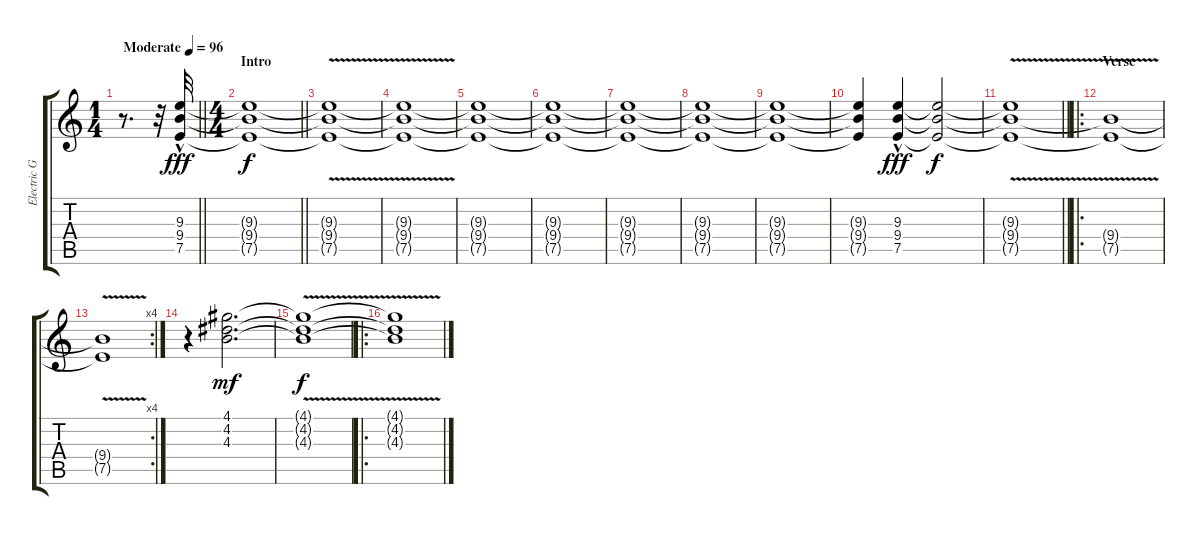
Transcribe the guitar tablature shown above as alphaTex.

\track ("Electric Gtr (Right)" "Electric G") {instrument overdrivenguitar}
\staff {score tabs}
\tuning (E4 B3 G3 D3 A2 E2) {hide}
\ts (1 4)
\tempo (96 "Moderate")
\clef g2
\barLineRight lightlight
\ks c
r.8{d dy fff instrument overdrivenguitar} r.32 (9.3{hac} 9.4{hac} 7.5{hac}).32{volume 5} |
\ts (4 4)
\section ("" "Intro")
\barLineRight lightlight
(9.3{t} 9.4{t} 7.5{t}).1{dy f} |
(9.3{v t} 9.4{v t} 7.5{v t}).1 |
(9.3{t} 9.4{t} 7.5{t}).1 |
(9.3{t} 9.4{t} 7.5{t}).1 |
(9.3{t} 9.4{t} 7.5{t}).1 |
(9.3{t} 9.4{t} 7.5{t}).1 |
(9.3{t} 9.4{t} 7.5{t}).1 |
(9.3{t} 9.4{t} 7.5{t}).1 |
(9.3{t} 9.4{t} 7.5{t}).4 (9.3{hac} 9.4{hac} 7.5{hac}).4{dy fff volume 11} (9.3{t} 9.4{t} 7.5{t}).2{dy f volume 2} |
\barLineRight lightlight
(9.3{v t} 9.4{v t} 7.5{v t}).1 |
\ro
\section ("" "Verse")
(9.4{v t} 7.5{v t}).1 |
\rc 4
(9.4{v t} 7.5{v t}).1 |
r.4{volume 11} (4.1 4.2 4.3).2{d dy mf volume 4} |
(4.1{v t} 4.2{v t} 4.3{v t}).1{dy f} |
\ro
(4.1{t} 4.2{t} 4.3{t}).1
